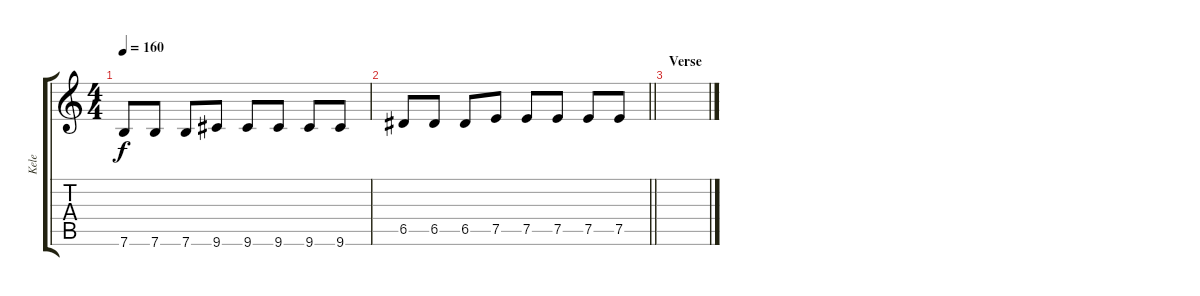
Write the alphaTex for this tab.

\track ("Kele" "Kele") {instrument overdrivenguitar}
\staff {score tabs}
\tuning (E4 B3 G3 D3 A2 E2) {hide}
\ts (4 4)
\tempo 160
\clef g2
\ks c
7.6.8{dy f} 7.6.8 7.6.8 9.6.8 9.6.8 9.6.8 9.6.8 9.6.8 |
\barLineRight lightlight
6.5.8 6.5.8 6.5.8 7.5.8 7.5.8 7.5.8 7.5.8 7.5.8 |
\section ("" "Verse")
